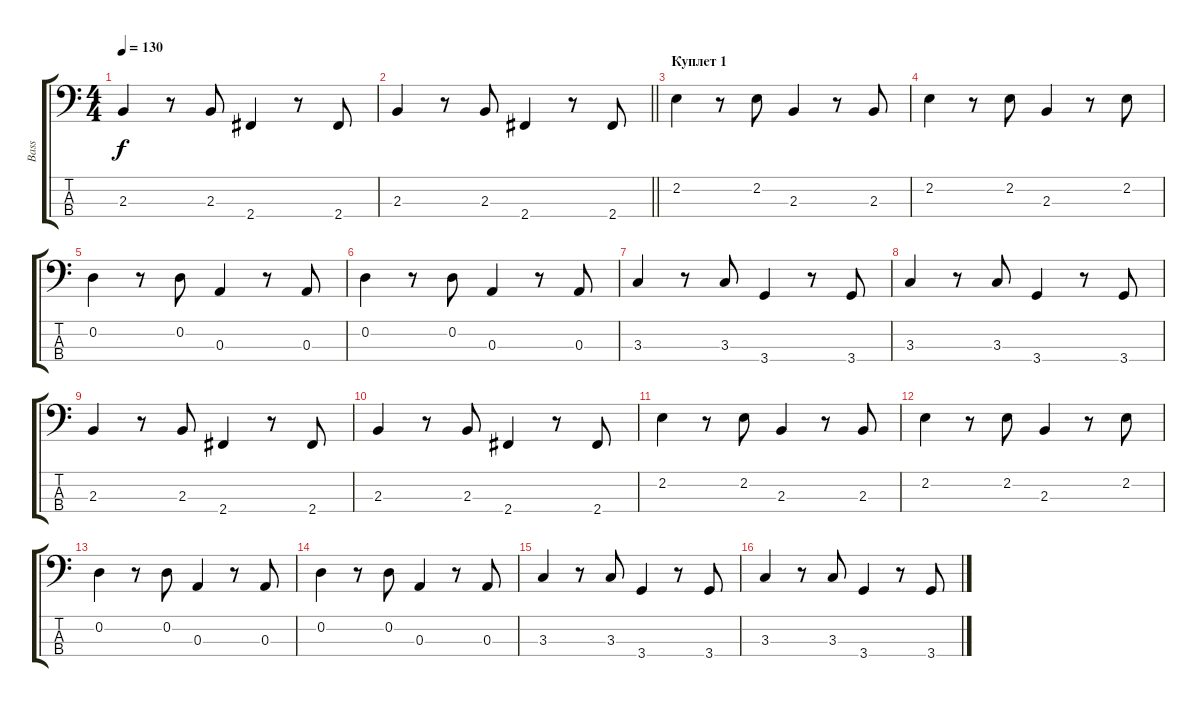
\track ("Bass" "Bass") {instrument electricbasspick}
\staff {score tabs}
\tuning (G2 D2 A1 E1) {hide}
\ts (4 4)
\tempo 130
\clef f4
\ks c
2.3.4{dy f} r.8 2.3.8 2.4.4 r.8 2.4.8 |
\barLineRight lightlight
2.3.4 r.8 2.3.8 2.4.4 r.8 2.4.8 |
\section ("" "Куплет 1")
2.2.4 r.8 2.2.8 2.3.4 r.8 2.3.8 |
2.2.4 r.8 2.2.8 2.3.4 r.8 2.2.8 |
0.2.4 r.8 0.2.8 0.3.4 r.8 0.3.8 |
0.2.4 r.8 0.2.8 0.3.4 r.8 0.3.8 |
3.3.4 r.8 3.3.8 3.4.4 r.8 3.4.8 |
3.3.4 r.8 3.3.8 3.4.4 r.8 3.4.8 |
2.3.4 r.8 2.3.8 2.4.4 r.8 2.4.8 |
2.3.4 r.8 2.3.8 2.4.4 r.8 2.4.8 |
2.2.4 r.8 2.2.8 2.3.4 r.8 2.3.8 |
2.2.4 r.8 2.2.8 2.3.4 r.8 2.2.8 |
0.2.4 r.8 0.2.8 0.3.4 r.8 0.3.8 |
0.2.4 r.8 0.2.8 0.3.4 r.8 0.3.8 |
3.3.4 r.8 3.3.8 3.4.4 r.8 3.4.8 |
3.3.4 r.8 3.3.8 3.4.4 r.8 3.4.8
